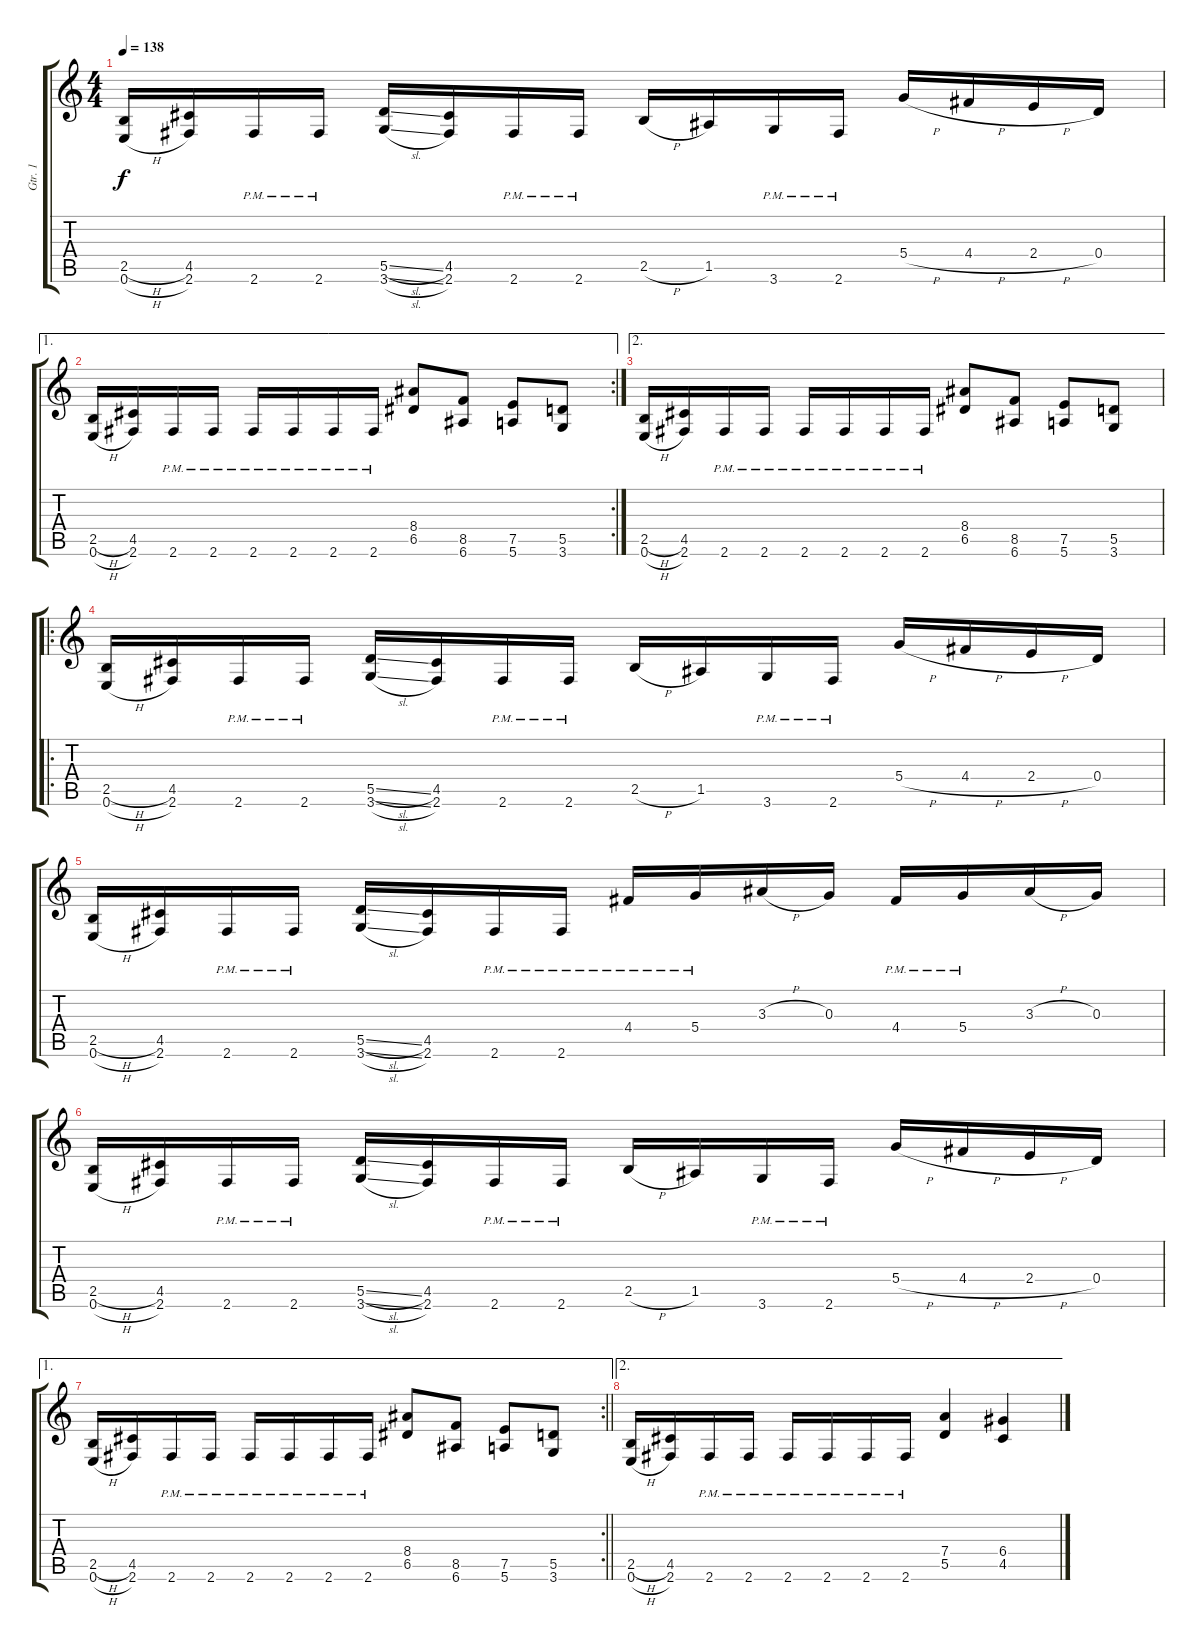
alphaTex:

\track ("Gtr. 1" "Gtr. 1") {instrument distortionguitar}
\staff {score tabs}
\tuning (E4 B3 G3 D3 A2 E2) {hide}
\ts (4 4)
\tempo 138
\clef g2
\ks c
(2.5{h} 0.6{h}).16{dy f} (4.5 2.6).16 2.6{pm}.16 2.6{pm}.16 (5.5{sl} 3.6{sl}).16 (4.5 2.6).16 2.6{pm}.16 2.6{pm}.16 2.5{h}.16 1.5.16 3.6{pm}.16 2.6{pm}.16 5.4{h}.16 4.4{h}.16 2.4{h}.16 0.4.16 |
\ae 1
\rc 2
(2.5{h} 0.6{h}).16 (4.5 2.6).16 2.6{pm}.16 2.6{pm}.16 2.6{pm}.16 2.6{pm}.16 2.6{pm}.16 2.6{pm}.16 (8.4 6.5).8 (8.5 6.6).8 (7.5 5.6).8 (5.5 3.6).8 |
\ae 2
(2.5{h} 0.6{h}).16 (4.5 2.6).16 2.6{pm}.16 2.6{pm}.16 2.6{pm}.16 2.6{pm}.16 2.6{pm}.16 2.6{pm}.16 (8.4 6.5).8 (8.5 6.6).8 (7.5 5.6).8 (5.5 3.6).8 |
\ro
(2.5{h} 0.6{h}).16 (4.5 2.6).16 2.6{pm}.16 2.6{pm}.16 (5.5{sl} 3.6{sl}).16 (4.5 2.6).16 2.6{pm}.16 2.6{pm}.16 2.5{h}.16 1.5.16 3.6{pm}.16 2.6{pm}.16 5.4{h}.16 4.4{h}.16 2.4{h}.16 0.4.16 |
(2.5{h} 0.6{h}).16 (4.5 2.6).16 2.6{pm}.16 2.6{pm}.16 (5.5{sl} 3.6{sl}).16 (4.5 2.6).16 2.6{pm}.16 2.6{pm}.16 4.4{pm}.16 5.4{pm}.16 3.3{h}.16 0.3.16 4.4{pm}.16 5.4{pm}.16 3.3{h}.16 0.3.16 |
(2.5{h} 0.6{h}).16 (4.5 2.6).16 2.6{pm}.16 2.6{pm}.16 (5.5{sl} 3.6{sl}).16 (4.5 2.6).16 2.6{pm}.16 2.6{pm}.16 2.5{h}.16 1.5.16 3.6{pm}.16 2.6{pm}.16 5.4{h}.16 4.4{h}.16 2.4{h}.16 0.4.16 |
\ae 1
\rc 2
\barLineRight lightlight
(2.5{h} 0.6{h}).16 (4.5 2.6).16 2.6{pm}.16 2.6{pm}.16 2.6{pm}.16 2.6{pm}.16 2.6{pm}.16 2.6{pm}.16 (8.4 6.5).8 (8.5 6.6).8 (7.5 5.6).8 (5.5 3.6).8 |
\ae 2
(2.5{h} 0.6{h}).16 (4.5 2.6).16 2.6{pm}.16 2.6{pm}.16 2.6{pm}.16 2.6{pm}.16 2.6{pm}.16 2.6{pm}.16 (7.4 5.5).4 (6.4 4.5).4
